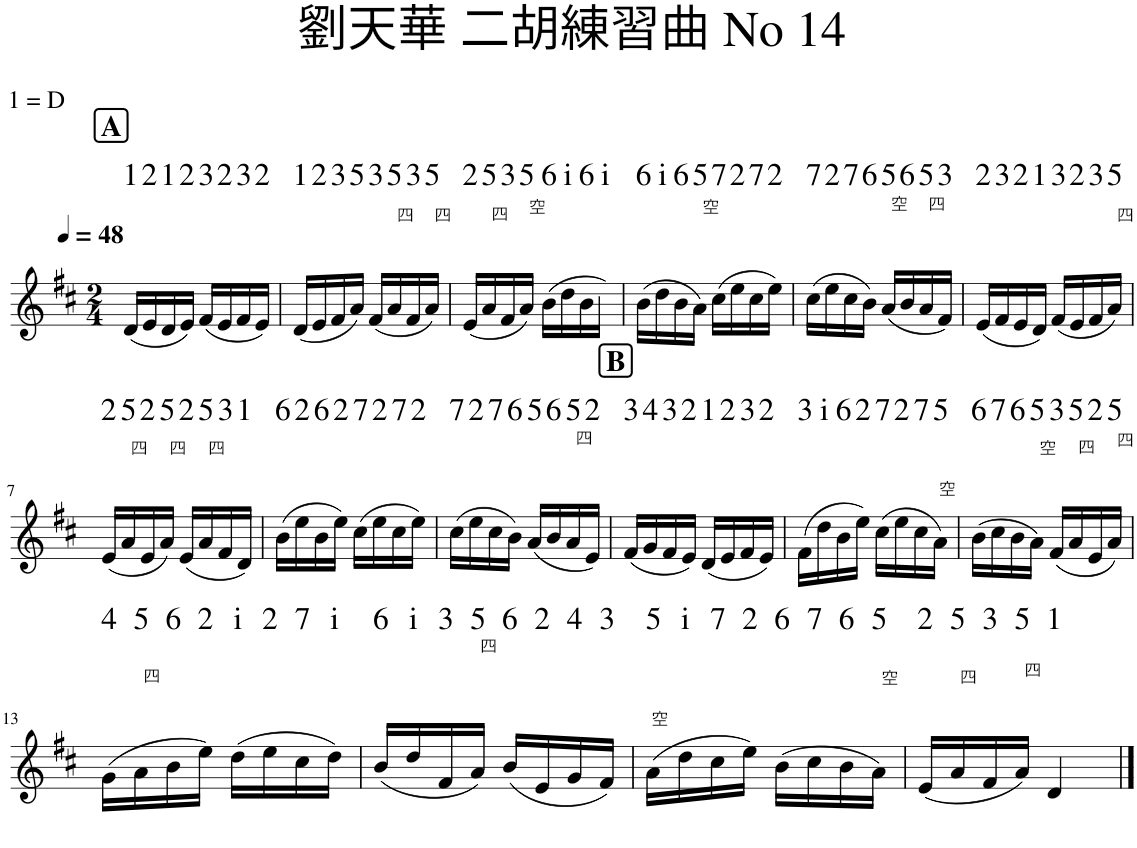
**kern	**text
*part1	*part1
*staff1	*staff1
*I"小提琴	*
*clefG2	*
*k[f#c#]	*
*M2/4	*
*MM48	*
!!LO:REH:place=s1:a:B:cj:fs=14:t=A
=1	=1
!	!LO:LY:a
(16d/LL	1
!	!LO:LY:a
16e/	2
!	!LO:LY:a
16d/	1
!	!LO:LY:a
16e/JJ)	2
!	!LO:LY:a
(16f#/LL	3
!	!LO:LY:a
16e/	2
!	!LO:LY:a
16f#/	3
!	!LO:LY:a
16e/JJ)	2
=2	=2
!	!LO:LY:a
(16d/LL	1
!	!LO:LY:a
16e/	2
!	!LO:LY:a
16f#/	3
!	!LO:LY:a
16a/JJ)	5
!	!LO:LY:a
(16f#/LL	3
!	!LO:LY:a
16a/	5
!	!LO:LY:a
16f#/	3
!	!LO:LY:a
16a/JJ)	5
=3	=3
!	!LO:LY:a
(16e/LL	2
!	!LO:LY:a
16a/	5
!	!LO:LY:a
16f#/	3
!	!LO:LY:a
16a/JJ)	5
!	!LO:LY:a
(16b\LL	6
!	!LO:LY:a
16dd\	i
!	!LO:LY:a
16b\	6
!	!LO:LY:a
16dd\JJ)	i
=4	=4
!	!LO:LY:a
(16b\LL	6
!	!LO:LY:a
16dd\	i
!	!LO:LY:a
16b\	6
!	!LO:LY:a
16a\JJ)	5
!	!LO:LY:a
(16cc#\LL	7
!	!LO:LY:a
16ee\	2
!	!LO:LY:a
16cc#\	7
!	!LO:LY:a
16ee\JJ)	2
=5	=5
!	!LO:LY:a
(16cc#\LL	7
!	!LO:LY:a
16ee\	2
!	!LO:LY:a
16cc#\	7
!	!LO:LY:a
16b\JJ)	6
!	!LO:LY:a
(16a/LL	5
!	!LO:LY:a
16b/	6
!	!LO:LY:a
16a/	5
!	!LO:LY:a
16f#/JJ)	3
=6	=6
!	!LO:LY:a
(16e/LL	2
!	!LO:LY:a
16f#/	3
!	!LO:LY:a
16e/	2
!	!LO:LY:a
16d/JJ)	1
!	!LO:LY:a
(16f#/LL	3
!	!LO:LY:a
16e/	2
!	!LO:LY:a
16f#/	3
!	!LO:LY:a
16a/JJ)	5
!!LO:LB:g=z
=7	=7
!	!LO:LY:a
(16e/LL	2
!	!LO:LY:a
16a/	5
!	!LO:LY:a
16e/	2
!	!LO:LY:a
16a/JJ)	5
!	!LO:LY:a
(16e/LL	2
!	!LO:LY:a
16a/	5
!	!LO:LY:a
16f#/	3
!	!LO:LY:a
16d/JJ)	1
=8	=8
!	!LO:LY:a
(16b\LL	6
!	!LO:LY:a
16ee\	2
!	!LO:LY:a
16b\	6
!	!LO:LY:a
16ee\JJ)	2
!	!LO:LY:a
(16cc#\LL	7
!	!LO:LY:a
16ee\	2
!	!LO:LY:a
16cc#\	7
!	!LO:LY:a
16ee\JJ)	2
=9	=9
!	!LO:LY:a
(16cc#\LL	7
!	!LO:LY:a
16ee\	2
!	!LO:LY:a
16cc#\	7
!	!LO:LY:a
16b\JJ)	6
!	!LO:LY:a
(16a/LL	5
!	!LO:LY:a
16b/	6
!	!LO:LY:a
16a/	5
!	!LO:LY:a
16e/JJ)	2
!!LO:REH:place=s1:a:B:cj:fs=14:t=B
=10	=10
!	!LO:LY:a
(16f#/LL	3
!	!LO:LY:a
16g/	4
!	!LO:LY:a
16f#/	3
!	!LO:LY:a
16e/JJ)	2
!	!LO:LY:a
(16d/LL	1
!	!LO:LY:a
16e/	2
!	!LO:LY:a
16f#/	3
!	!LO:LY:a
16e/JJ)	2
=11	=11
!	!LO:LY:a
(16f#\LL	3
!	!LO:LY:a
16dd\	i
!	!LO:LY:a
16b\	6
!	!LO:LY:a
16ee\JJ)	2
!	!LO:LY:a
(16cc#\LL	7
!	!LO:LY:a
16ee\	2
!	!LO:LY:a
16cc#\	7
!	!LO:LY:a
16a\JJ)	5
=12	=12
!	!LO:LY:a
(16b\LL	6
!	!LO:LY:a
16cc#\	7
!	!LO:LY:a
16b\	6
!	!LO:LY:a
16a\JJ)	5
!	!LO:LY:a
(16f#/LL	3
!	!LO:LY:a
16a/	5
!	!LO:LY:a
16e/	2
!	!LO:LY:a
16a/JJ)	5
!!LO:LB:g=z
=13	=13
!	!LO:LY:a
(16g\LL	4
!	!LO:LY:a
16a\	5
!	!LO:LY:a
16b\	6
!	!LO:LY:a
16ee\JJ)	2
!	!LO:LY:a
(16dd\LL	i
!	!LO:LY:a
16ee\	2
!	!LO:LY:a
16cc#\	7
!	!LO:LY:a
16dd\JJ)	i
=14	=14
!	!LO:LY:a
(16b/LL	6
!	!LO:LY:a
16dd/	i
!	!LO:LY:a
16f#/	3
!	!LO:LY:a
16a/JJ)	5
!	!LO:LY:a
(16b/LL	6
!	!LO:LY:a
16e/	2
!	!LO:LY:a
16g/	4
!	!LO:LY:a
16f#/JJ)	3
=15	=15
!	!LO:LY:a
(16a\LL	5
!	!LO:LY:a
16dd\	i
!	!LO:LY:a
16cc#\	7
!	!LO:LY:a
16ee\JJ)	2
!	!LO:LY:a
(16b\LL	6
!	!LO:LY:a
16cc#\	7
!	!LO:LY:a
16b\	6
!	!LO:LY:a
16a\JJ)	5
=16	=16
!	!LO:LY:a
(16e/LL	2
!	!LO:LY:a
16a/	5
!	!LO:LY:a
16f#/	3
!	!LO:LY:a
16a/JJ)	5
!	!LO:LY:a
4d/	1
==	==
*-	*-
